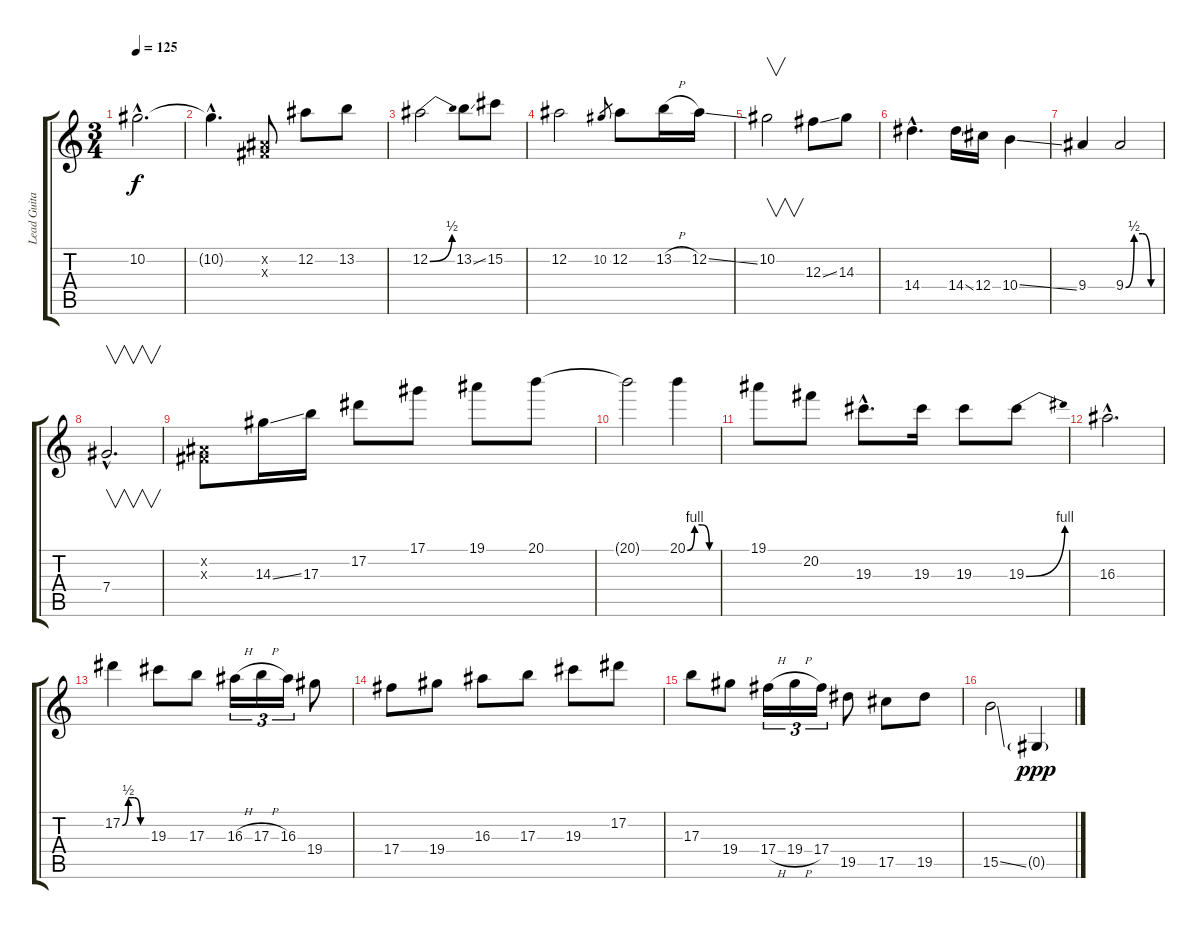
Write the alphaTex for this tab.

\track ("Lead Guitar" "Lead Guita") {instrument overdrivenguitar}
\staff {score tabs}
\tuning (Eb4 Bb3 Gb3 Db3 Ab2 Eb2) {hide}
\ts (3 4)
\tempo 125
\clef g2
\ks c
10.2{hac}.2{d dy f instrument overdrivenguitar} |
10.2{hac t}.4{d} (0.2{x} 0.3{x}).8 12.2.8 13.2.8 |
12.2{be (bend 0 0 60 2)}.2 13.2{ss}.8 15.2.8 |
12.2.2 10.2.8{gr} 12.2.8 13.2{h}.16 12.2{ss}.16 |
10.2.2{v} 12.3{ss}.8 14.3.8 |
14.4{hac}.4{d} 14.4{ss}.16 12.4.16 10.4{ss}.4 |
9.4.4 9.4{be (custom 0 0 15 2 30 2 45 0 60 0)}.2 |
7.4{hac}.2{v d} |
(0.2{x} 0.3{x}).8 14.3{ss}.16 17.3.16 17.2.8 17.1.8 19.1.8 20.1.8 |
20.1{t}.2 20.1{be (custom 0 0 15 4 30 4 45 0 60 0)}.4 |
19.1.8 20.2.8 19.3{hac}.8{d} 19.3.16 19.3.8 19.3{be (bend 0 0 60 4)}.8 |
16.3{hac}.2{d} |
17.2{be (custom 0 0 15 2 30 2 45 0 60 0)}.4 19.3.8 17.3.8 16.3{h}.16{tu (3 2)} 17.3{h}.16{tu (3 2)} 16.3.16{tu (3 2)} 19.4.8 |
17.4.8 19.4.8 16.3.8 17.3.8 19.3.8 17.2.8 |
17.3.8 19.4.8 17.4{h}.16{tu (3 2)} 19.4{h}.16{tu (3 2)} 17.4.16{tu (3 2)} 19.5.8 17.5.8 19.5.8 |
15.5{ss}.2 0.5{g}.4{dy ppp volume 13 instrument distortionguitar}
